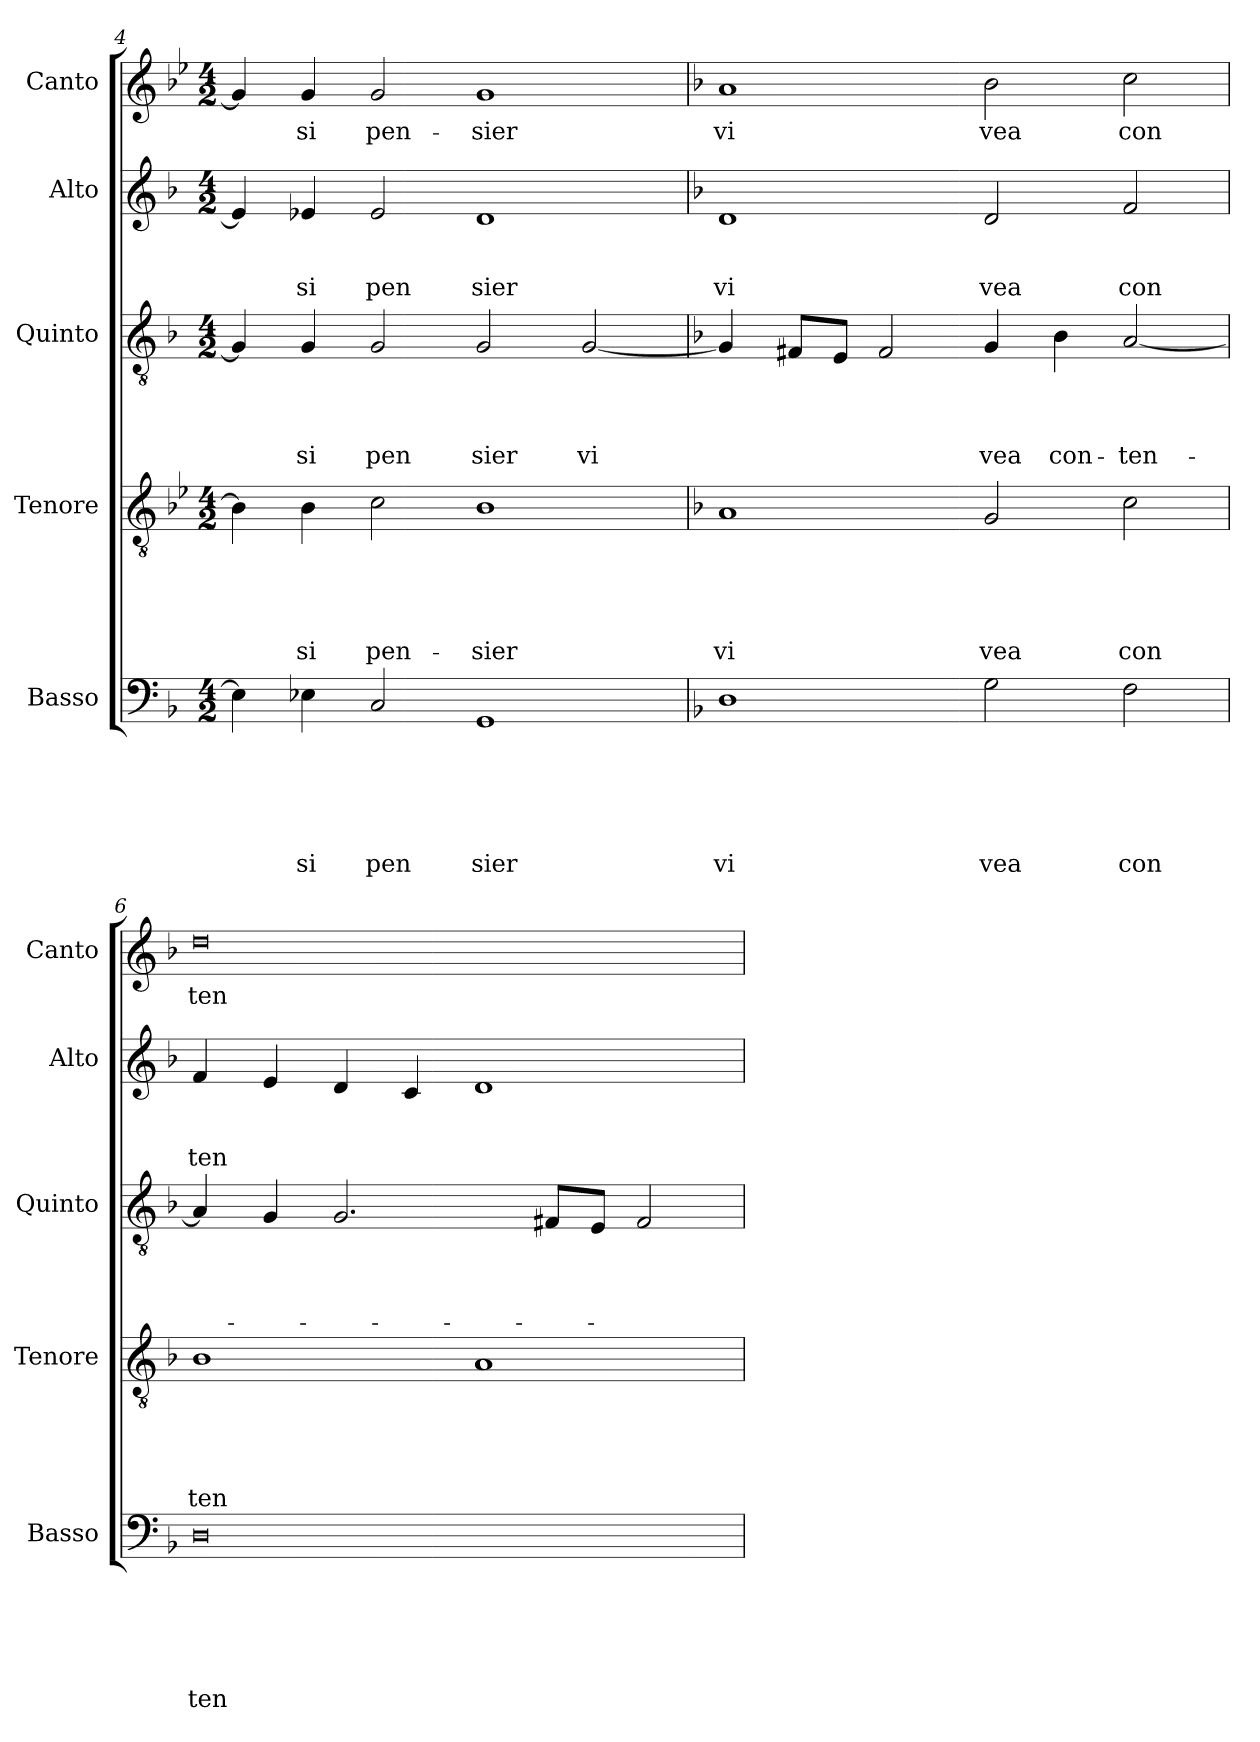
**kern	**text	**text	**text	**text	**text	**text	**kern	**text	**text	**text	**text	**text	**kern	**text	**text	**text	**text	**kern	**text	**text	**text	**kern	**text
*part5	*part5	*part5	*part5	*part5	*part5	*part5	*part4	*part4	*part4	*part4	*part4	*part4	*part3	*part3	*part3	*part3	*part3	*part2	*part2	*part2	*part2	*part1	*part1
*staff5	*staff5	*staff5	*staff5	*staff5	*staff5	*staff5	*staff4	*staff4	*staff4	*staff4	*staff4	*staff4	*staff3	*staff3	*staff3	*staff3	*staff3	*staff2	*staff2	*staff2	*staff2	*staff1	*staff1
*I"Basso	*	*	*	*	*	*	*I"Tenore	*	*	*	*	*	*I"Quinto	*	*	*	*	*I"Alto	*	*	*	*I"Canto	*
*I'Basso	*	*	*	*	*	*	*I'Tenore	*	*	*	*	*	*I'Quinto	*	*	*	*	*I'Alto	*	*	*	*I'Canto	*
*clefF4	*	*	*	*	*	*	*clefGv2	*	*	*	*	*	*clefGv2	*	*	*	*	*clefG2	*	*	*	*clefG2	*
*ITrd-3c-5	*	*	*	*	*	*	*	*	*	*	*	*	*ITrd-3c-5	*	*	*	*	*ITrd-3c-5	*	*	*	*	*
*k[b-e-]	*	*	*	*	*	*	*k[b-e-]	*	*	*	*	*	*k[b-e-]	*	*	*	*	*k[b-e-]	*	*	*	*k[b-e-]	*
*B-:	*	*	*	*	*	*	*B-:	*	*	*	*	*	*B-:	*	*	*	*	*B-:	*	*	*	*B-:	*
*M4/2	*	*	*	*	*	*	*M4/2	*	*	*	*	*	*M4/2	*	*	*	*	*M4/2	*	*	*	*M4/2	*
=4	=4	=4	=4	=4	=4	=4	=4	=4	=4	=4	=4	=4	=4	=4	=4	=4	=4	=4	=4	=4	=4	=4	=4
4A-\]	.	.	.	.	.	.	4B-\]	.	.	.	.	.	4c/]	.	.	.	.	4a-/]	.	.	.	4g/]	.
!	!	!	!	!	!	!LO:LY:b	!	!	!	!	!	!LO:LY:b	!	!	!	!	!LO:LY:b	!	!	!	!LO:LY:b	!	!LO:LY:b
4A-X\	.	.	.	.	.	si	4B-\	.	.	.	.	-si	4c/	.	.	.	si	4a-X/	.	.	si	4g/	-si
!	!	!	!	!	!	!LO:LY:b	!	!	!	!	!	!LO:LY:b	!	!	!	!	!LO:LY:b	!	!	!	!LO:LY:b	!	!LO:LY:b
2F/	.	.	.	.	.	pen	2c\	.	.	.	.	pen-	2c/	.	.	.	pen	2a-/	.	.	pen	2g/	pen-
!	!	!	!	!	!	!LO:LY:b	!	!	!	!	!	!LO:LY:b	!	!	!	!	!LO:LY:b	!	!	!	!LO:LY:b	!	!LO:LY:b
1C	.	.	.	.	.	sier	1B-	.	.	.	.	-sier	2c/	.	.	.	sier	1g	.	.	sier	1g	-sier
!	!	!	!	!	!	!	!	!	!	!	!	!	!	!	!	!	!LO:LY:b	!	!	!	!	!	!
.	.	.	.	.	.	.	.	.	.	.	.	.	[<2c/	.	.	.	vi	.	.	.	.	.	.
!!LO:LB:g=z
=5	=5	=5	=5	=5	=5	=5	=5	=5	=5	=5	=5	=5	=5	=5	=5	=5	=5	=5	=5	=5	=5	=5	=5
*	*	*	*	*	*	*	*k[b-]	*	*	*	*	*	*	*	*	*	*	*	*	*	*	*k[b-]	*
*	*	*	*	*	*	*	*F:	*	*	*	*	*	*	*	*	*	*	*	*	*	*	*F:	*
!	!	!	!	!	!	!LO:LY:b	!	!	!	!	!	!LO:LY:b	!	!	!	!	!	!	!	!	!LO:LY:b	!	!LO:LY:b
1G	.	.	.	.	.	vi	1A	.	.	.	.	vi	4c/]	.	.	.	.	1g	.	.	vi	1a	vi
.	.	.	.	.	.	.	.	.	.	.	.	.	8B/L	.	.	.	.	.	.	.	.	.	.
.	.	.	.	.	.	.	.	.	.	.	.	.	8A/J	.	.	.	.	.	.	.	.	.	.
.	.	.	.	.	.	.	.	.	.	.	.	.	2B/	.	.	.	.	.	.	.	.	.	.
!	!	!	!	!	!	!LO:LY:b	!	!	!	!	!	!LO:LY:b	!	!	!	!	!LO:LY:b	!	!	!	!LO:LY:b	!	!LO:LY:b
2c\	.	.	.	.	.	vea	2G/	.	.	.	.	vea	4c/	.	.	.	vea	2g/	.	.	vea	2b-\	vea
!	!	!	!	!	!	!	!	!	!	!	!	!	!	!	!	!	!LO:LY:b	!	!	!	!	!	!
.	.	.	.	.	.	.	.	.	.	.	.	.	4e-\	.	.	.	con-	.	.	.	.	.	.
!	!	!	!	!	!	!LO:LY:b	!	!	!	!	!	!LO:LY:b	!	!	!	!	!LO:LY:b	!	!	!	!LO:LY:b	!	!LO:LY:b
2B-\	.	.	.	.	.	con	2c\	.	.	.	.	con	[<2d/	.	.	.	-ten-	2b-/	.	.	con	2cc\	con
=6	=6	=6	=6	=6	=6	=6	=6	=6	=6	=6	=6	=6	=6	=6	=6	=6	=6	=6	=6	=6	=6	=6	=6
!	!	!	!	!	!	!LO:LY:b	!	!	!	!	!	!LO:LY:b	!	!	!	!	!	!	!	!	!LO:LY:b	!	!LO:LY:b
0G	.	.	.	.	.	ten	1B-	.	.	.	.	ten	4d/]	.	.	.	.	4b-/	.	.	ten	0dd	ten
.	.	.	.	.	.	.	.	.	.	.	.	.	4c/	.	.	.	.	4a/	.	.	.	.	.
.	.	.	.	.	.	.	.	.	.	.	.	.	2.c/	.	.	.	.	4g/	.	.	.	.	.
.	.	.	.	.	.	.	.	.	.	.	.	.	.	.	.	.	.	4f/	.	.	.	.	.
.	.	.	.	.	.	.	1A	.	.	.	.	.	.	.	.	.	.	1g	.	.	.	.	.
.	.	.	.	.	.	.	.	.	.	.	.	.	8B/L	.	.	.	.	.	.	.	.	.	.
.	.	.	.	.	.	.	.	.	.	.	.	.	8A/J	.	.	.	.	.	.	.	.	.	.
.	.	.	.	.	.	.	.	.	.	.	.	.	2B/	.	.	.	.	.	.	.	.	.	.
=	=	=	=	=	=	=	=	=	=	=	=	=	=	=	=	=	=	=	=	=	=	=	=
*-	*-	*-	*-	*-	*-	*-	*-	*-	*-	*-	*-	*-	*-	*-	*-	*-	*-	*-	*-	*-	*-	*-	*-
